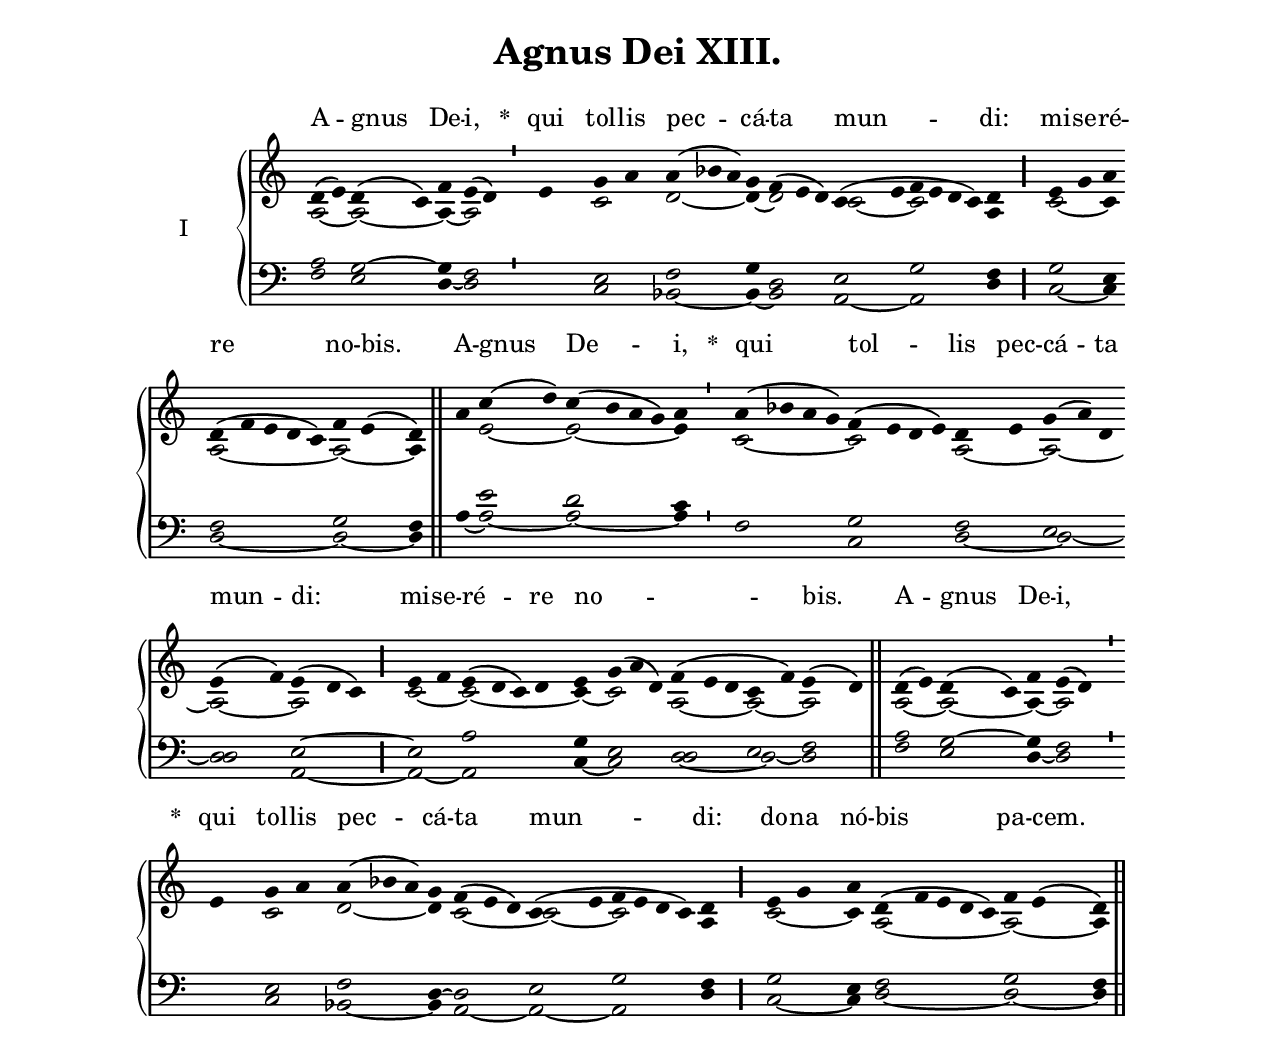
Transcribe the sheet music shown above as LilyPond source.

\version "2.18"
\include "gregorian.ly"
\include "noh2.ily"

%Page reference: page v.77
%(volume.page)

global = {
 \key d \dorian
 \cadenzaOn 
 \override Glissando #'thickness = #2.0
}

\header {
  title = \markup \center-column {"Agnus Dei XIII." \vspace #1 }
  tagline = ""
  composer = ""
}

\paper {
 #(include-special-characters)
  oddHeaderMarkup = \markup \fill-line {
    \line {}
    \center-column {
      \on-the-fly #first-page     " "
      \on-the-fly #not-first-page ""
    }
    \line { \on-the-fly #print-page-number-check-first \fromproperty #'page:page-number-string }
  }
  evenHeaderMarkup = \markup \fill-line {
    \line { \on-the-fly #print-page-number-check-first \fromproperty #'page:page-number-string }
    \center-column { "" }
    \line {}
  }
}

chantText = \lyricmode {
A -- gnus De -- i, 
\set stanza = " * " qui tol -- lis pec -- cá -- ta mun -- di: 
mi -- se -- ré -- re no -- bis. 
A -- gnus De -- i, 
\set stanza = " * " qui tol -- lis pec -- cá -- ta mun -- di: 
mi -- se -- ré -- re no -- _ _ bis. 
A -- gnus De -- i, 
\set stanza = " * " qui tol -- lis pec -- cá -- ta mun -- di: 
do -- na nó -- bis pa -- cem. }

chantMusic = {
\tieDown   d'4 ( e'4) d'4 ( c'4) f'4 e'4 ( d'4) \divisioMinima
 e'4 g'4 a'4  a'4 ( bes'4 a'4) g'4 f'4 ( e'4 d'4) c'4 ( e'4 f'4 e'4 d'4 c'4) d'4 \divisioMaior
 e'4 g'4 a'4 \forceBreak
 d'4 ( f'4 e'4 d'4 c'4) f'4 e'4 ( d'4) \finalis
 a'4 c''4 ( d''4) c''4 ( b'4 a'4 g'4) a'4 \divisioMinima
  a'4 ( bes'4 a'4 g'4) f'4 ( e'4 d'4 e'4) d'4 e'4 g'4 ( a'4) d'4 \forceBreak
 e'4 ( f'4) e'4 ( d'4 c'4) \divisioMaior
 e'4 f'4 e'4 ( d'4 c'4) d'4 e'4 g'4 ( a'4 d'4) f'4 ( e'4 d'4 c'4 f'4) e'4 ( d'4) \finalis
 d'4 ( e'4) d'4 ( c'4) f'4 e'4 ( d'4) \divisioMinima
 \forceBreak
 e'4 g'4 a'4  a'4 ( bes'4 a'4) g'4 f'4 ( e'4 d'4) c'4 ( e'4 f'4 e'4 d'4 c'4) d'4 \divisioMaior
 e'4 g'4 a'4 d'4 ( f'4 e'4 d'4 c'4) f'4 e'4 ( d'4) \finalis

}

altoMusic = {
a2 ~ a2 ~ a4 ~ a2 \divisioMinima
r4 c'2 d'2*3/2 ~ d'4 ~ d'2*3/2 c'2 ~ c'2*4/2 a4 \divisioMaior
c'2 ~ c'4 a2*5/2 ~ a2 ~ a4 \finalis
r4 e'2 ~ e'2*4/2 ~ e'4 c'2*4/2 ~ c'2*4/2 a2 ~ a2*3/2 ~ a2 ~ a2*3/2 \divisioMaior
c'2 ~ c'2*4/2 ~ c'4 ~ c'2*3/2 a2*3/2 ~ a2 ~ a2 \finalis
a2 ~ a2 ~ a4 ~ a2 \divisioMinima
r4 c'2 d'2*3/2 ~ d'4 c'2*3/2 ~ c'2 ~ c'2*4/2 a4 \divisioMaior
c'2 ~ c'4 a2*5/2 ~ a2 ~ a4 \finalis
}

tenorMusic = {
a2 g2 ~ g4 f2 \divisioMinima
r4 e2 f2*3/2 g4 d2*3/2 e2 g2*4/2 f4 \divisioMaior
g2 e4 f2*5/2 g2 f4 \finalis
r4 e'2 d'2*4/2 c'4 \divisioMinima f2*4/2 g2*4/2 f2 e2*3/2 \shiftRight d2 e2*3/2 ~ \divisioMaior
e2 a2*4/2 g4 e2*3/2 \shiftRight d2*3/2 e2 f2 \finalis
a2 g2 ~ g4 f2 \divisioMinima
r4 e2 f2*3/2 d4 ~ d2*3/2 e2 g2*4/2 f4 \divisioMaior
g2 e4 f2*5/2 g2 f4 \finalis
}

bassMusic = {
f2 e2 d4 ~ d2 \divisioMinima
r4 c2 bes,2*3/2 ~ bes,4 ~ bes,2*3/2 a,2 ~ a,2*4/2 d4 \divisioMaior
c2 ~ c4 d2*5/2 ~ d2 ~ d4 \finalis
a4 ~ a2 ~ a2*4/2 ~ a4 r2*4/2 c2*4/2 d2 ~ d2*3/2 ~ d2 a,2*3/2 ~ \divisioMaior
a,2 ~ a,2*4/2 c4 ~ c2*3/2 d2*3/2 ~ d2 ~ d2 \finalis
f2 e2 d4 ~ d2 \divisioMinima
r4 c2 bes,2*3/2 ~ bes,4 a,2*3/2 ~ a,2 ~ a,2*4/2 d4 \divisioMaior
c2 ~ c4 d2*5/2 ~ d2 ~ d4 \finalis
}

voiceLines = {
\voiceLineStyle


}

\score{
  <<
    \new GrandStaff <<
      \set GrandStaff.autoBeaming = ##f
      \set GrandStaff.instrumentName = \markup \center-column {
        "I"
      }
      \new Staff = up <<
        \new Voice = "chant" {
          \voiceOne \global \chantMusic
        }
        \new Voice {
          \voiceTwo \global \altoMusic
        }
      >>

      \new Staff = down <<
        \clef bass
        \new Voice {
          \voiceOne \global \tenorMusic
        }
        \new Voice {
          \voiceTwo \global \bassMusic
        }
	\new Voice {
        \voiceThree \global \voiceLines
        }
      >>
    >>
    \new Lyrics \lyricsto chant {
      \chantText
    }
  >>
  \layout{
  }
  \midi{
    \tempo 4 = 125
  }
}
